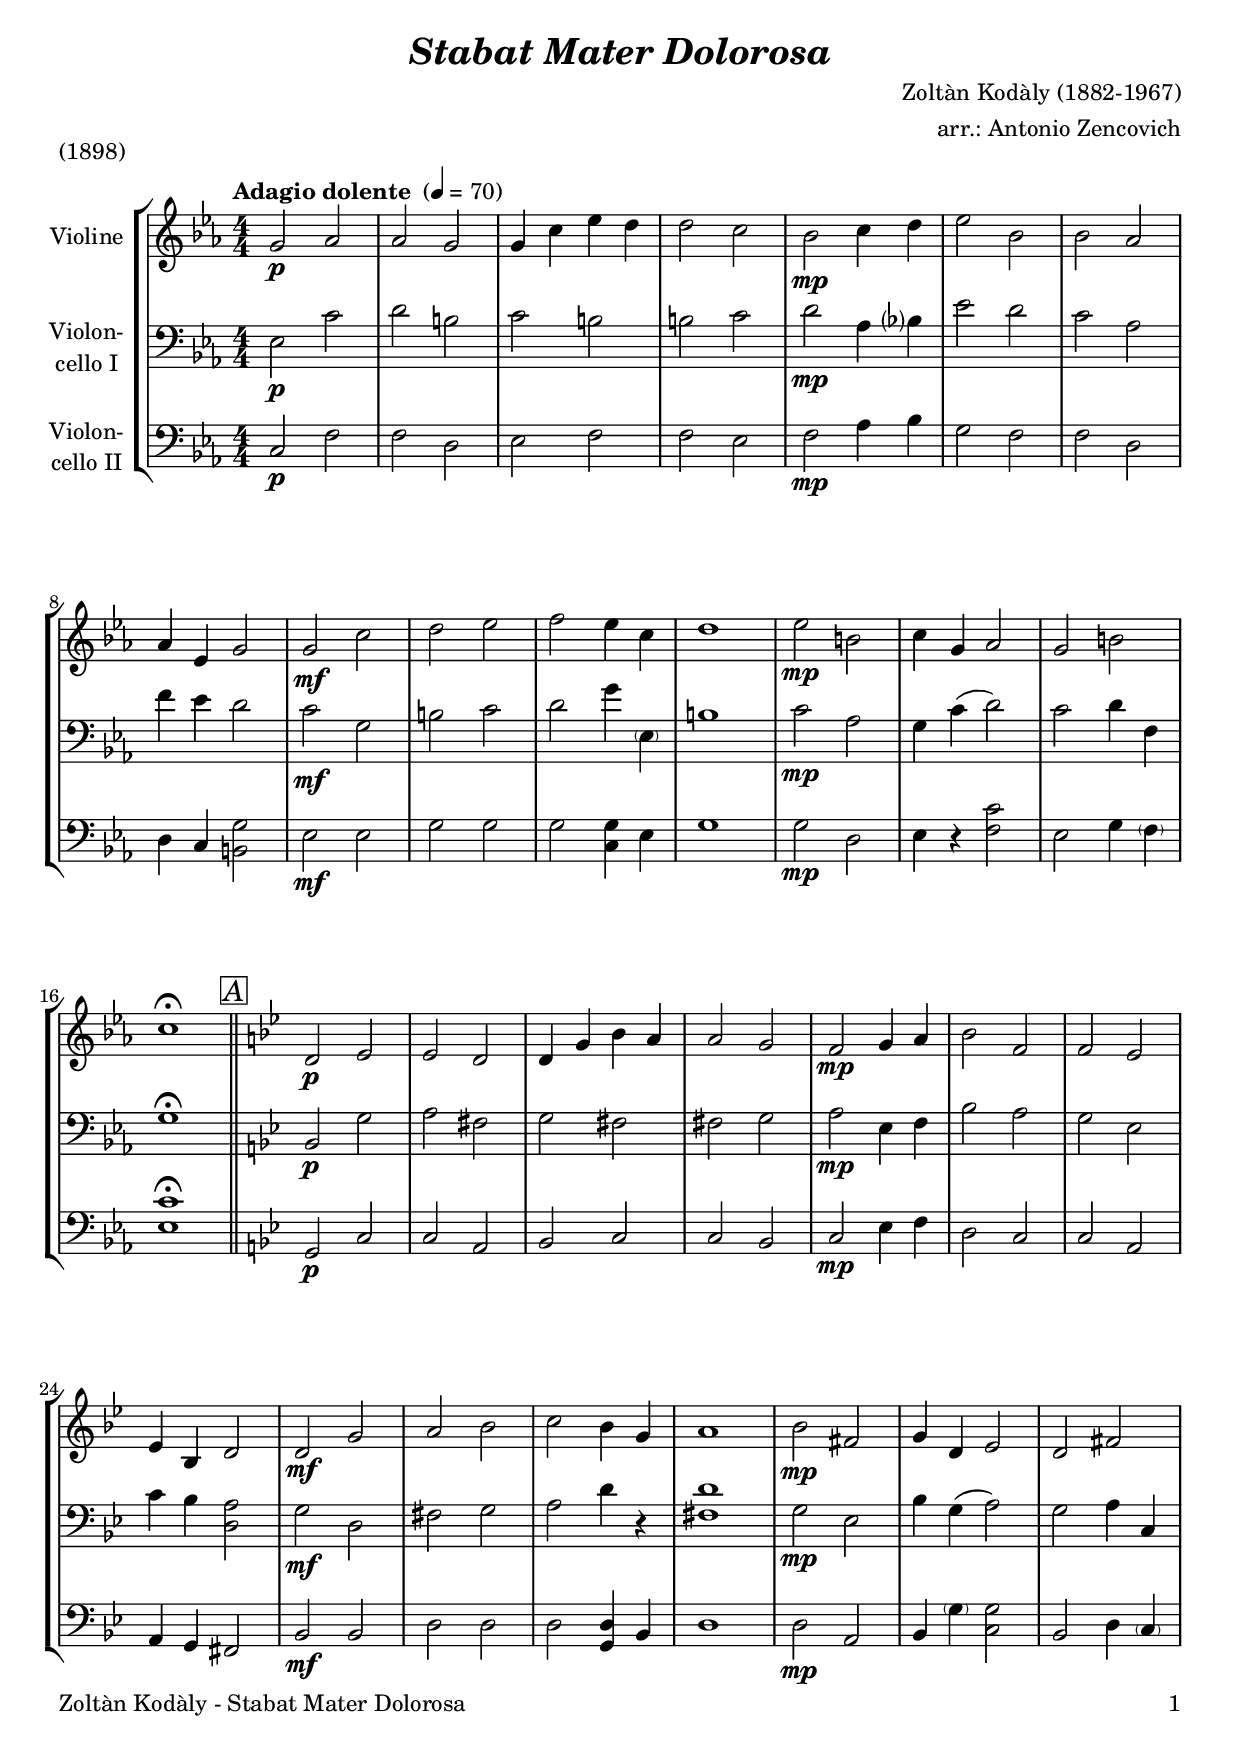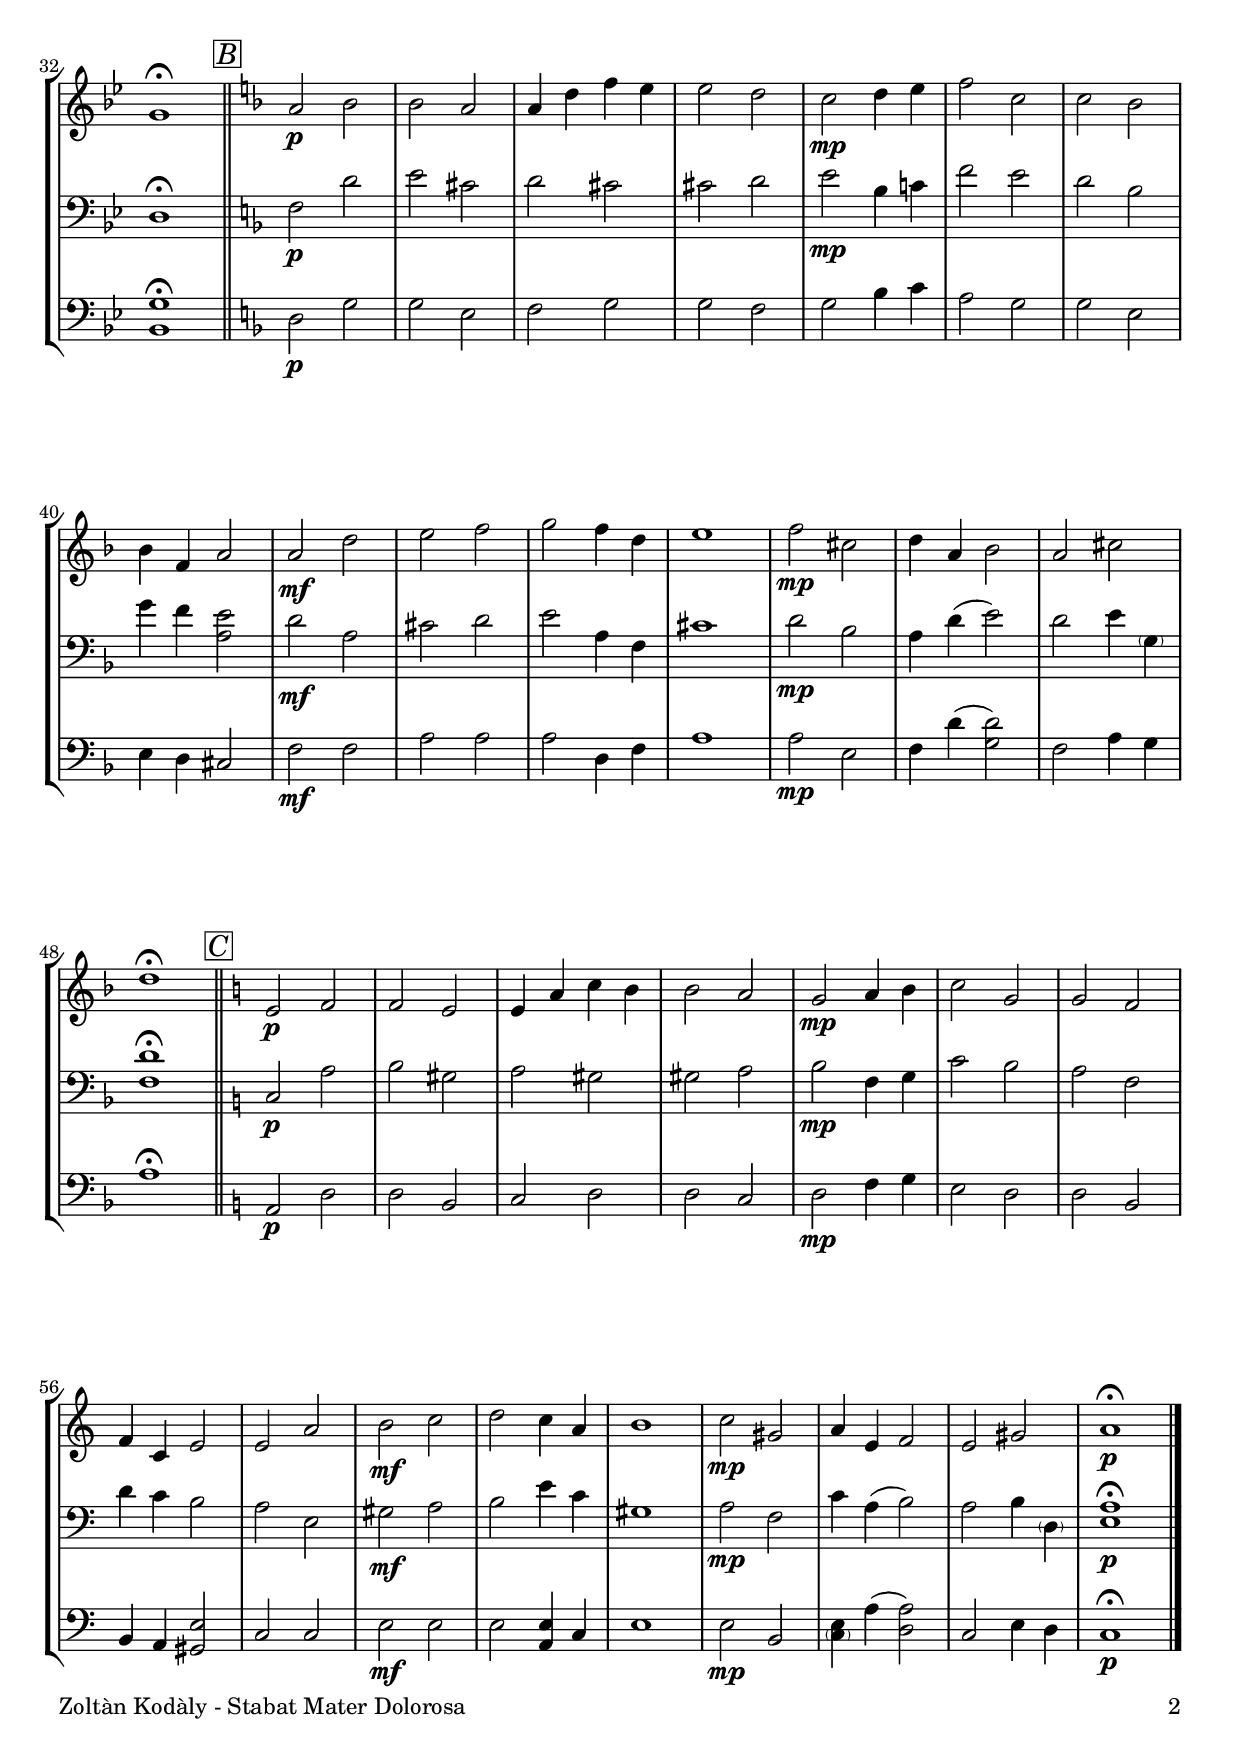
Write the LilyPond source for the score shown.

\version "2.24.4"
\include "deutsch.ly"
  
#(set-global-staff-size 20)

\header {
  title     = \markup \bold \italic "Stabat Mater Dolorosa"
  composer  = "Zoltàn Kodàly (1882-1967)"
  arranger  = "arr.: Antonio Zencovich"
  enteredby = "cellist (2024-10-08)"
  piece     = "(1898)"
}

voiceconsts = {
  \key c \minor
  \time 4/4
  \clef "bass"
  \numericTimeSignature
  \compressEmptyMeasures
% Set default beaming for all staves
%  \set Timing.beamExceptions = #'()
%  \set Timing.baseMoment     = #(ly:make-moment 1 4)
%  \set Timing.beatStructure  = #'(1 1 1 1)
  \tempo "Adagio dolente " 4=70
}

mivl = "violin"
miva = "viola"
mipz = "pizzicato strings"
mivc = "cello"

boxa = { \bar "||" \mark \markup \box \italic "A" \key g \minor }
boxb = { \bar "||" \mark \markup \box \italic "B" \key d \minor }
boxc = { \bar "||" \mark \markup \box \italic "C" \key a \minor }

va = \relative c'' {
  \voiceconsts
  \clef "treble"

  g2\p as
  as g
  g4 c es d
  d2 c
  b\mp c4 d
  es2 b

  b as as4 es g2
  g\mf c
  d es
  f es4 c
  d1
  es2\mp h

  c4 g as2
  g h
  c1\fermata \boxa
  d,2\p es
  es d
  d4 g b a

  a2 g
  f\mp g4 a
  b2 f
  f es
  es4 b d2
  d\mf g
  a b

  c b4 g
  a1
  b2\mp fis
  g4 d es2
  d fis
  g1\fermata \boxb

  a2\p b
  b a
  a4 d f e
  e2 d
  c\mp d4 e
  f2 c

  c b
  b4 f a2
  a\mf d
  e f
  g f4 d
  e1

  f2\mp cis
  d4 a b2
  a cis
  d1\fermata \boxc
  e,2\p f
  f e

  e4 a c h
  h2 a
  g\mp a4 h
  c2 g
  g f
  f4 c e2
  e a

  h\mf c
  d c4 a
  h1
  c2\mp gis
  a4 e f2
  e gis
  a1\fermata\p \bar "|."
}

vb = \relative c {
  \voiceconsts

  es2\p c'
  d h
  c h
  h c
  d\mp as4 b?
  es2 d

  c as
  f'4 es d2
  c\mf g
  h c
  d g4 \parenthesize es,
  h'1
  c2\mp as

  g4 c4( d2)
  c d4 f,
  g1\fermata \boxa
  b,2\p g'
  a fis
  g fis

  fis g
  a\mp es4 f
  b2 a
  g es
  c'4 b <d, a'>2
  g\mf d
  fis g

  a d4 r
  <fis, d'>1
  g2\mp es
  b'4 g( a2)
  g a4 c,
  d1\fermata \boxb
  f2\p d'
  e cis
  d cis
  cis d
  e\mp b4 c!
  f2 e

  d b
  g'4 f <a, e'>2
  d\mf a
  cis d
  e a,4 f
  cis'1

  d2\mp b
  a4 d( e2)
  d e4 \parenthesize g,
  <f d'>1\fermata \boxc
  c2\p a'
  h gis

  a gis
  gis a
  h\mp f4 g
  c2 h
  a f
  d'4 c h2
  a e

  gis\mf a
  h e4 c
  gis1
  a2\mp f
  c'4 a( h2)
  a h4 \parenthesize d,
  <e a>1\fermata\p \bar "|."
}

vc = \relative c {
  \voiceconsts

  c2\p f
  f d
  es f
  f es
  f\mp as4 b
  g2 f

  f d
  d4 c <h g'>2

  es\mf es
  g g
  g <c, g'>4 es
  g1
  g2\mp d

  es4 r <f c'>2
  es g4 \parenthesize f
  <es c'>1\fermata \boxa
  g,2\p c
  c a
  b c

  c b
  c\mp es4 f
  d2 c
  c a
  a4 g fis2
  b\mf b
  d d

  d <g, d'>4 b
  d1
  d2\mp a
  b4 \parenthesize g' <c, g'>2
  b d4 \parenthesize c
  <b g'>1\fermata \boxb

  d2\p g
  g e
  f g
  g f
  g b4 c
  a2 g

  g e
  e4 d cis2
  f\mf f
  a a
  a d,4 f
  a1

  a2\mp e
  f4 d'( <g, d'>2)
  f a4 g
  a1\fermata \boxc
  a,2\p d
  d h

  c d
  d c
  d\mp f4 g
  e2 d
  d h
  h4 a <gis e'>2
  c c

  e\mf e
  e <a, e'>4 c
  e1
  e2\mp h
  <\parenthesize c e>4 a'( <d, a'>2)
  c e4 d
  c1\fermata\p \bar "|."
}


music = \new StaffGroup <<
      \new Staff {
	\set Staff.midiInstrument = \mivl
	\set Staff.instrumentName = \markup \center-column { "Violine" }
	\transpose c c { \va }
      }

      \new Staff {
	\set Staff.midiInstrument = \mivc
	\set Staff.instrumentName = \markup \center-column { "Violon-" "cello I" }
	\transpose c c { \vb }
      }

      \new Staff {
	\set Staff.midiInstrument = \mivc
	\set Staff.instrumentName = \markup \center-column { "Violon-" "cello II" }
	\transpose c c { \vc }
      }
>>

\book {
  \paper {
    print-page-number = ##t
    print-first-page-number = ##t
    ragged-last-bottom = ##f
    oddHeaderMarkup = \markup \null
    evenHeaderMarkup = \markup \null
    oddFooterMarkup = \markup {
      \fill-line {
        \if \should-print-page-number
        "Zoltàn Kodàly - Stabat Mater Dolorosa" \fromproperty #'page:page-number-string
      }
    }
    evenFooterMarkup = \oddFooterMarkup
  } \score {
    \music
    \layout {}
  }

  \score {
    \unfoldRepeats \music

    \midi {
      \context {
        \Score
      }
    }
  }
}
